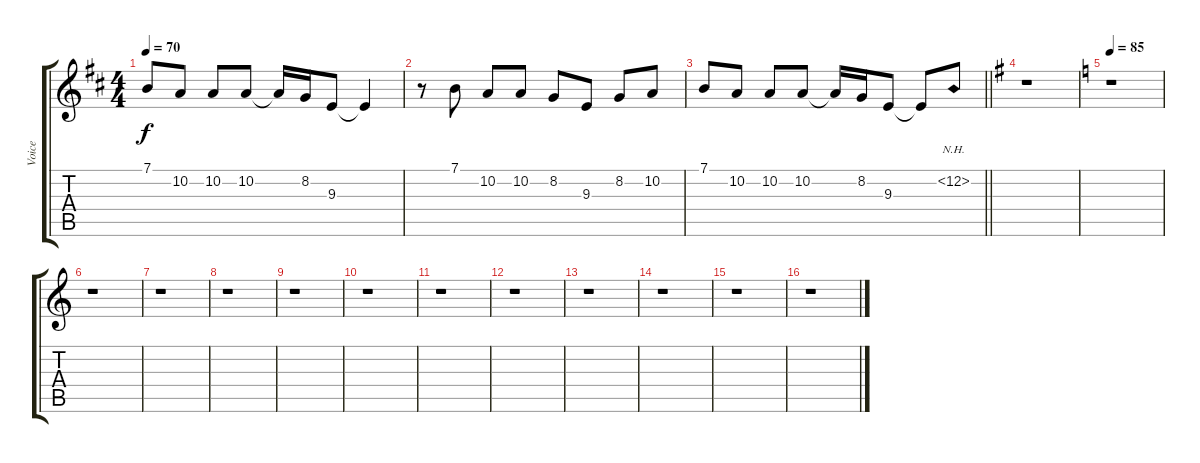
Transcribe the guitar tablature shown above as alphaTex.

\track ("Voice" "Voice") {instrument sopranosax}
\staff {score tabs}
\tuning (E4 B3 G3 D3 A2 E2) {hide}
\ts (4 4)
\tempo 70
\clef g2
\ks d
7.1.8{dy f} 10.2.8 10.2.8 10.2.8 10.2{t}.16 8.2.16 9.3.8 9.3{t}.4 |
r.8 7.1.8 10.2.8 10.2.8 8.2.8 9.3.8 8.2.8 10.2.8 |
\barLineRight lightlight
7.1.8 10.2.8 10.2.8 10.2.8 10.2{t}.16 8.2.16 9.3.8 9.3{t}.8 12.2{nh}.8 |
\ks g
r.1 |
\tempo 85
\ks c
r.1 |
r.1 |
r.1 |
r.1 |
r.1 |
r.1 |
r.1 |
r.1 |
r.1 |
r.1 |
r.1 |
r.1
